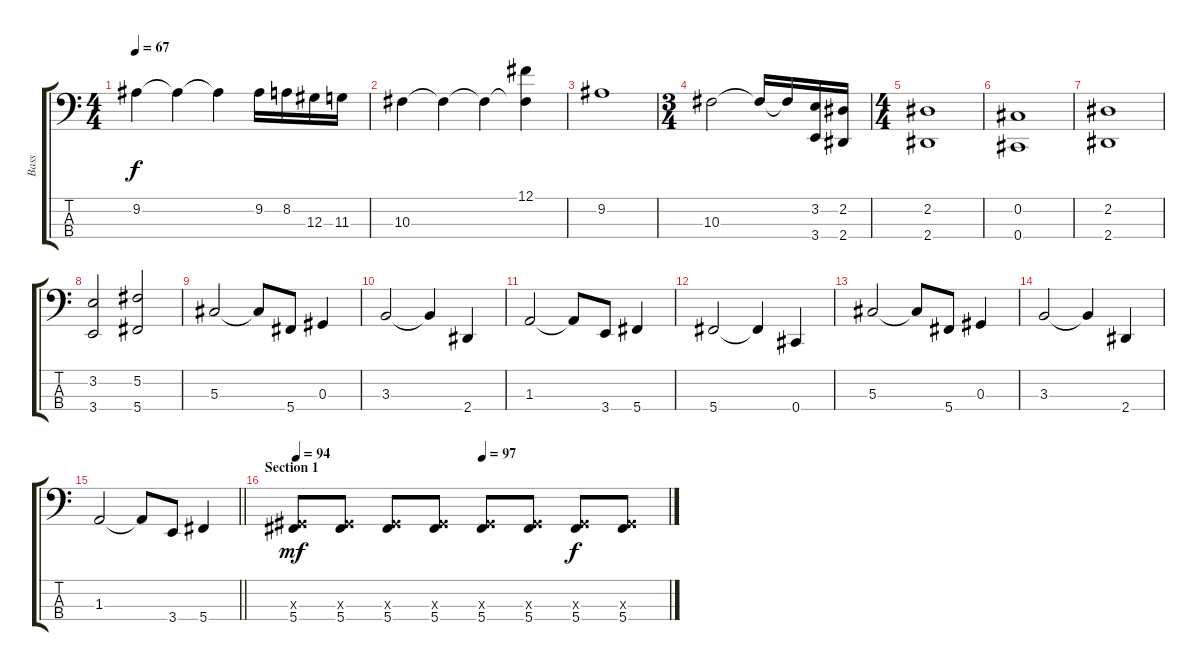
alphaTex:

\track ("Bass" "Bass") {instrument electricbassfinger}
\staff {score tabs}
\tuning (Gb2 Db2 Ab1 Db1) {hide}
\ts (4 4)
\tempo 67
\clef f4
\ks c
9.2.4{dy f} 9.2{t}.4 9.2{t}.4 9.2.16 8.2.16 12.3.16 11.3.16 |
10.3.4 10.3{t}.4 10.3{t}.4 (12.1 10.3{t}).4 |
9.2.1 |
\ts (3 4)
10.3.2 10.3{t}.16 10.3{t}.16 (3.2 3.4).16 (2.2 2.4).16 |
\ts (4 4)
(2.2 2.4).1 |
(0.2 0.4).1 |
(2.2 2.4).1 |
(3.2 3.4).2 (5.2 5.4).2 |
5.3.2 5.3{t}.8 5.4.8 0.3.4 |
3.3.2 3.3{t}.4 2.4.4 |
1.3.2 1.3{t}.8 3.4.8 5.4.4 |
5.4.2 5.4{t}.4 0.4.4 |
5.3.2 5.3{t}.8 5.4.8 0.3.4 |
3.3.2 3.3{t}.4 2.4.4 |
\barLineRight lightlight
1.3.2 1.3{t}.8 3.4.8 5.4.4 |
\section ("" "Section 1")
\tempo 104
\tempo 94
\tempo (97 0.5)
(0.3{x} 5.4).8{dy mf} (0.3{x} 5.4).8 (0.3{x} 5.4).8 (0.3{x} 5.4).8 (0.3{x} 5.4).8 (0.3{x} 5.4).8 (0.3{x} 5.4).8{dy f} (0.3{x} 5.4).8
